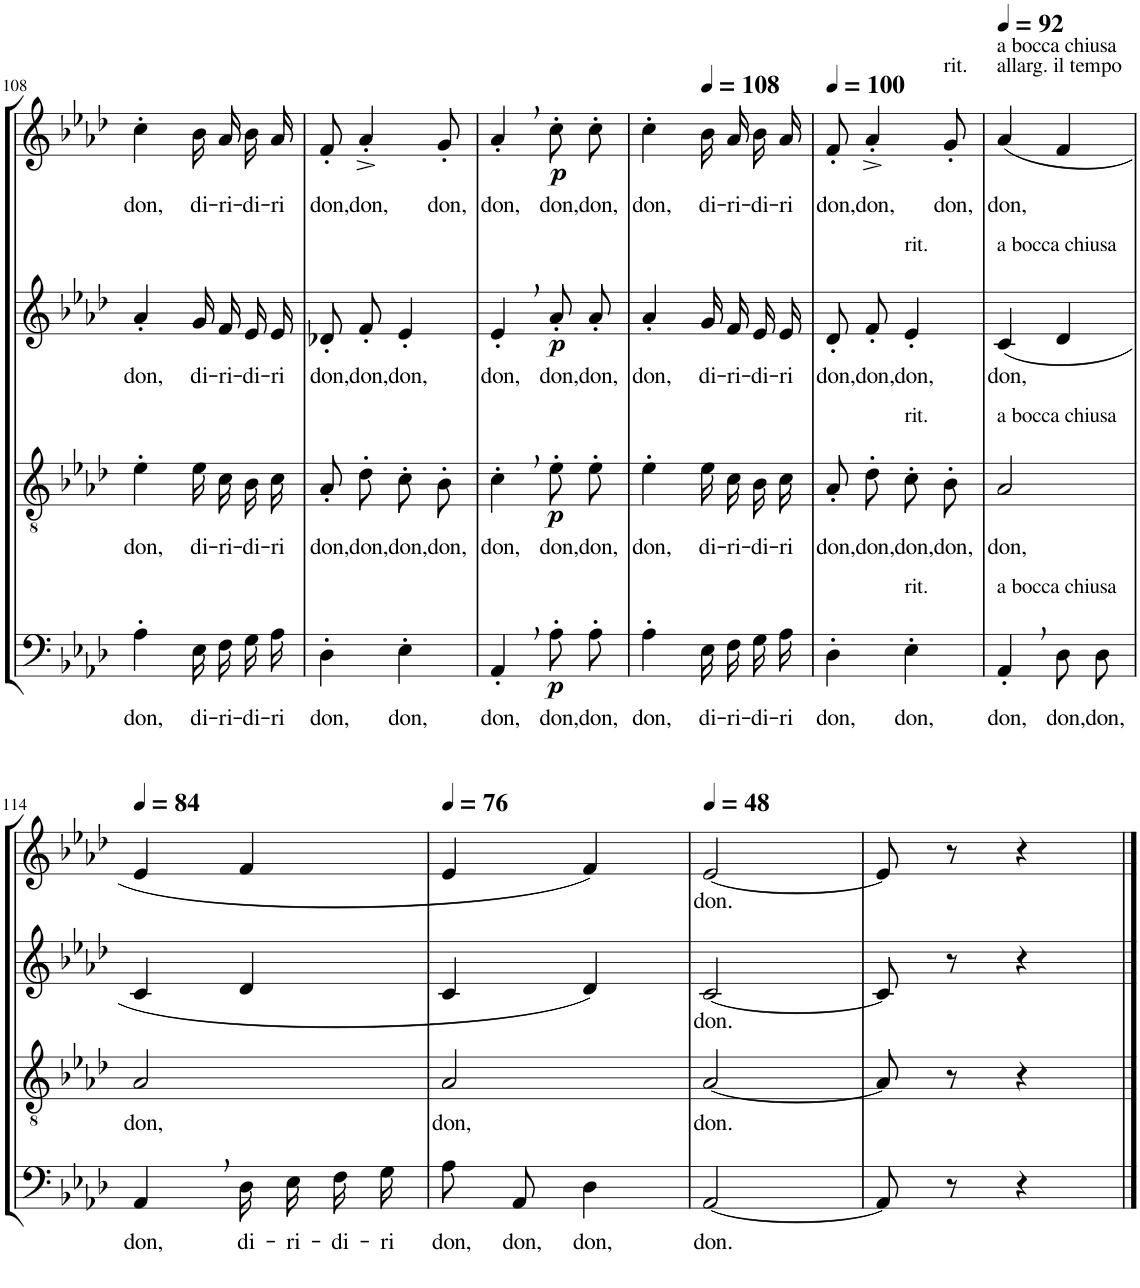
**kern	**text	**dynam	**kern	**text	**dynam	**kern	**text	**dynam	**kern	**text	**dynam
*part4	*part4	*part4	*part3	*part3	*part3	*part2	*part2	*part2	*part1	*part1	*part1
*staff4	*staff4	*staff4	*staff3	*staff3	*staff3	*staff2	*staff2	*staff2	*staff1	*staff1	*staff1
*I"Bassi	*	*	*I"Tenori	*	*	*I"Contralti	*	*	*I"Soprani	*	*
!!LO:PB:g=z
*clefF4	*	*	*clefGv2	*	*	*clefG2	*	*	*clefG2	*	*
*	*	*	*	*	*	*	*	*	*Trd1c2	*	*
*k[b-e-a-d-]	*	*	*k[b-e-a-d-]	*	*	*k[b-e-a-d-]	*	*	*k[b-e-a-d-]	*	*
*A-:	*	*	*A-:	*	*	*A-:	*	*	*A-:	*	*
*M2/4	*	*	*M2/4	*	*	*M2/4	*	*	*M2/4	*	*
=108	=108	=108	=108	=108	=108	=108	=108	=108	=108	=108	=108
!	!LO:LY:b	!	!	!LO:LY:b	!	!	!LO:LY:b	!	!	!LO:LY:b	!
4A-'\	don,	.	4e-'\	don,	.	4a-'/	don,	.	4cc'\	don,	.
!	!LO:LY:b	!	!	!LO:LY:b	!	!	!LO:LY:b	!	!	!LO:LY:b	!
16E-\LL	di-	.	16e-\LL	di-	.	16g/LL	di-	.	16b-/LL	di-	.
!	!LO:LY:b	!	!	!LO:LY:b	!	!	!LO:LY:b	!	!	!LO:LY:b	!
16F\J	-ri-	.	16c\J	-ri-	.	16f/J	-ri-	.	16a-/J	-ri-	.
!	!LO:LY:b	!	!	!LO:LY:b	!	!	!LO:LY:b	!	!	!LO:LY:b	!
16G\L	-di-	.	16B-\L	-di-	.	16e-/L	-di-	.	16b-/L	-di-	.
!	!LO:LY:b	!	!	!LO:LY:b	!	!	!LO:LY:b	!	!	!LO:LY:b	!
16A-\JJ	-ri	.	16c\JJ	-ri	.	16e-/JJ	-ri	.	16a-/JJ	-ri	.
=109	=109	=109	=109	=109	=109	=109	=109	=109	=109	=109	=109
!	!LO:LY:b	!	!	!LO:LY:b	!	!	!LO:LY:b	!	!	!LO:LY:b	!
4D-'\	don,	.	8A-'\L	don,	.	8d-X'/L	don,	.	8f'/	don,	.
!	!	!	!	!LO:LY:b	!	!	!LO:LY:b	!	!	!LO:LY:b	!
.	.	.	8d-'\J	don,	.	8f'/J	don,	.	4a-'^/	don,	.
!	!LO:LY:b	!	!	!LO:LY:b	!	!	!LO:LY:b	!	!	!	!
4E-'\	don,	.	8c'\L	don,	.	4e-'/	don,	.	.	.	.
!	!	!	!	!LO:LY:b	!	!	!	!	!	!LO:LY:b	!
.	.	.	8B-'\J	don,	.	.	.	.	8g'/	don,	.
=110	=110	=110	=110	=110	=110	=110	=110	=110	=110	=110	=110
!	!LO:LY:b	!	!	!LO:LY:b	!	!	!LO:LY:b	!	!	!LO:LY:b	!
4AA-',/	don,	.	4c',\	don,	.	4e-',/	don,	.	4a-',/	don,	.
!	!LO:LY:b	!LO:DY:b	!	!LO:LY:b	!LO:DY:b	!	!LO:LY:b	!LO:DY:b	!	!LO:LY:b	!LO:DY:b
8A-'\L	don,	p	8e-'\L	don,	p	8a-'/L	don,	p	8cc'\L	don,	p
!	!LO:LY:b	!	!	!LO:LY:b	!	!	!LO:LY:b	!	!	!LO:LY:b	!
8A-'\J	don,	.	8e-'\J	don,	.	8a-'/J	don,	.	8cc'\J	don,	.
=111	=111	=111	=111	=111	=111	=111	=111	=111	=111	=111	=111
!	!LO:LY:b	!	!	!LO:LY:b	!	!	!LO:LY:b	!	!	!LO:LY:b	!
4A-'\	don,	.	4e-'\	don,	.	4a-'/	don,	.	4cc'\	don,	.
*	*	*	*	*	*	*	*	*	*MM108	*	*
!	!LO:LY:b	!	!	!LO:LY:b	!	!	!LO:LY:b	!	!	!LO:LY:b	!
16E-\LL	di-	.	16e-\LL	di-	.	16g/LL	di-	.	16b-/LL	di-	.
!	!LO:LY:b	!	!	!LO:LY:b	!	!	!LO:LY:b	!	!	!LO:LY:b	!
16F\J	-ri-	.	16c\J	-ri-	.	16f/J	-ri-	.	16a-/J	-ri-	.
!	!LO:LY:b	!	!	!LO:LY:b	!	!	!LO:LY:b	!	!	!LO:LY:b	!
16G\L	-di-	.	16B-\L	-di-	.	16e-/L	-di-	.	16b-/L	-di-	.
!	!LO:LY:b	!	!	!LO:LY:b	!	!	!LO:LY:b	!	!	!LO:LY:b	!
16A-\JJ	-ri	.	16c\JJ	-ri	.	16e-/JJ	-ri	.	16a-/JJ	-ri	.
=112	=112	=112	=112	=112	=112	=112	=112	=112	=112	=112	=112
*	*	*	*	*	*	*	*	*	*MM100	*	*
!	!LO:LY:b	!	!	!LO:LY:b	!	!	!LO:LY:b	!	!	!LO:LY:b	!
4D-'\	don,	.	8A-'\L	don,	.	8d-'/L	don,	.	8f'/	don,	.
!	!	!	!	!LO:LY:b	!	!	!LO:LY:b	!	!	!LO:LY:b	!
.	.	.	8d-'\J	don,	.	8f'/J	don,	.	4a-'^/	don,	.
!	!	!	!	!	!	!LO:TX:a:t=rit.	!	!	!	!	!
!	!	!	!LO:TX:a:t=rit.	!	!	!	!	!	!	!	!
!LO:TX:a:t=rit.	!	!	!	!	!	!	!	!	!	!	!
!	!LO:LY:b	!	!	!LO:LY:b	!	!	!LO:LY:b	!	!	!	!
4E-'\	don,	.	8c'\L	don,	.	4e-'/	don,	.	.	.	.
!	!	!	!	!	!	!	!	!	!LO:TX:a:t=rit.	!	!
!	!	!	!	!LO:LY:b	!	!	!	!	!	!LO:LY:b	!
.	.	.	8B-'\J	don,	.	.	.	.	8g'/	don,	.
=113	=113	=113	=113	=113	=113	=113	=113	=113	=113	=113	=113
*	*	*	*	*	*	*	*	*	*MM92	*	*
!	!	!	!	!	!	!	!	!	!LO:TX:a:t=allarg. il tempo	!	!
!	!	!	!	!	!	!	!	!	!LO:TX:a:t=a bocca chiusa	!	!
!	!	!	!	!	!	!LO:TX:a:t=a bocca chiusa	!	!	!	!	!
!	!	!	!LO:TX:a:t=a bocca chiusa	!	!	!	!	!	!	!	!
!LO:TX:a:t=a bocca chiusa	!	!	!	!	!	!	!	!	!	!	!
!	!LO:LY:b	!	!	!LO:LY:b	!	!	!LO:LY:b	!	!	!LO:LY:b	!
4AA-',/	don,	.	2A-/	don,	.	(4c/	don,	.	(4a-/	don,	.
!	!LO:LY:b	!	!	!	!	!	!	!	!	!	!
8D-\L	don,	.	.	.	.	4d-/	.	.	4f/	.	.
!	!LO:LY:b	!	!	!	!	!	!	!	!	!	!
8D-\J	don,	.	.	.	.	.	.	.	.	.	.
!!LO:LB:g=z
=114	=114	=114	=114	=114	=114	=114	=114	=114	=114	=114	=114
*	*	*	*	*	*	*	*	*	*MM84	*	*
!	!LO:LY:b	!	!	!LO:LY:b	!	!	!	!	!	!	!
4AA-,/	don,	.	2A-/	don,	.	4c/	.	.	4e-/	.	.
!	!LO:LY:b	!	!	!	!	!	!	!	!	!	!
16D-\LL	di-	.	.	.	.	4d-/	.	.	4f/	.	.
!	!LO:LY:b	!	!	!	!	!	!	!	!	!	!
16E-\J	-ri-	.	.	.	.	.	.	.	.	.	.
!	!LO:LY:b	!	!	!	!	!	!	!	!	!	!
16F\L	-di-	.	.	.	.	.	.	.	.	.	.
!	!LO:LY:b	!	!	!	!	!	!	!	!	!	!
16G\JJ	-ri	.	.	.	.	.	.	.	.	.	.
=115	=115	=115	=115	=115	=115	=115	=115	=115	=115	=115	=115
*	*	*	*	*	*	*	*	*	*MM76	*	*
!	!LO:LY:b	!	!	!LO:LY:b	!	!	!	!	!	!	!
8A-\L	don,	.	2A-/	don,	.	4c/	.	.	4e-/	.	.
!	!LO:LY:b	!	!	!	!	!	!	!	!	!	!
8AA-\J	don,	.	.	.	.	.	.	.	.	.	.
!	!LO:LY:b	!	!	!	!	!	!	!	!	!	!
4D-\	don,	.	.	.	.	4d-/)	.	.	4f/)	.	.
=116	=116	=116	=116	=116	=116	=116	=116	=116	=116	=116	=116
*	*	*	*	*	*	*	*	*	*MM48	*	*
!	!LO:LY:b	!	!	!LO:LY:b	!	!	!LO:LY:b	!	!	!LO:LY:b	!
[2AA-/	don.	.	[2A-/	don.	.	[2c/	don.	.	[2e-/	don.	.
=117	=117	=117	=117	=117	=117	=117	=117	=117	=117	=117	=117
8AA-/]	.	.	8A-/]	.	.	8c/]	.	.	8e-/]	.	.
8r	.	.	8r	.	.	8r	.	.	8r	.	.
4r	.	.	4r	.	.	4r	.	.	4r	.	.
==	==	==	==	==	==	==	==	==	==	==	==
*-	*-	*-	*-	*-	*-	*-	*-	*-	*-	*-	*-
